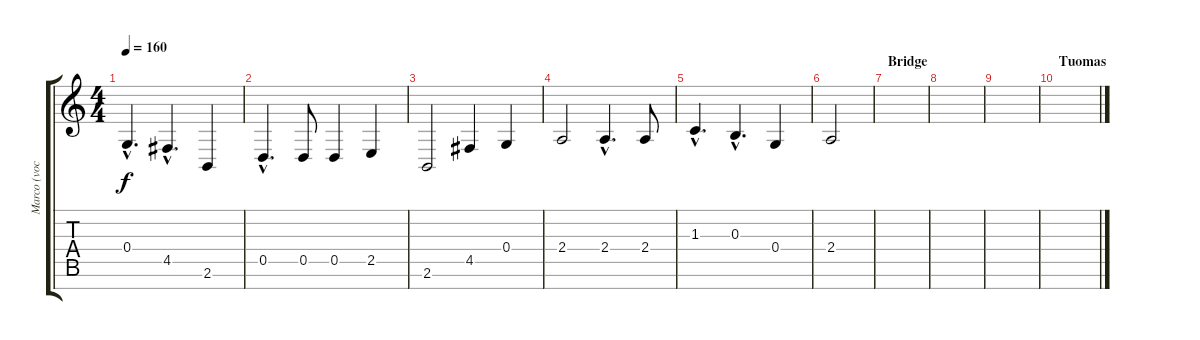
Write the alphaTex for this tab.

\track ("Marco (vocals)" "Marco (voc") {instrument lead6voice}
\staff {score tabs}
\tuning (B4 E4 B3 G3 D3 A2 C2) {hide}
\ts (4 4)
\tempo 160
\clef g2
\ks c
0.4{hac t}.4{d dy f} 4.5{hac}.4{d} 2.6.4 |
0.5{hac}.4{d} 0.5.8 0.5.4 2.5.4 |
2.6.2 4.5.4 0.4.4 |
2.4.2 2.4{hac}.4{d} 2.4.8 |
1.3{hac}.4{d} 0.3{hac}.4{d} 0.4.4 |
2.4.2 |
\section ("" "Bridge")
|
|
|
\section ("" "Tuomas")
